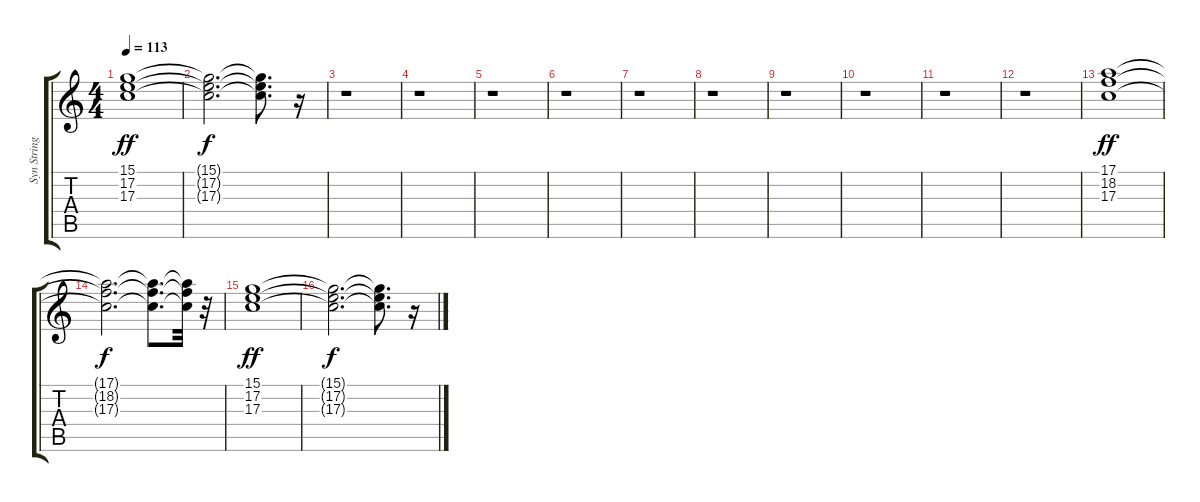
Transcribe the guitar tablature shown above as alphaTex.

\track ("Syn String" "Syn String") {instrument synthstrings2}
\staff {score tabs}
\tuning (E4 B3 G3 D3 A2 E2) {hide}
\ts (4 4)
\tempo 113
\clef g2
\ks c
(15.1 17.2 17.3).1{dy ff} |
(15.1{t} 17.2{t} 17.3{t}).2{d dy f} (15.1{t} 17.2{t} 17.3{t}).8{d} r.16 |
r.1 |
r.1 |
r.1 |
r.1 |
r.1 |
r.1 |
r.1 |
r.1 |
r.1 |
r.1 |
(17.1 18.2 17.3).1{dy ff} |
(17.1{t} 18.2{t} 17.3{t}).2{d dy f} (17.1{t} 18.2{t} 17.3{t}).8{d} (17.1{t} 18.2{t} 17.3{t}).32 r.32 |
(15.1 17.2 17.3).1{dy ff} |
(15.1{t} 17.2{t} 17.3{t}).2{d dy f} (15.1{t} 17.2{t} 17.3{t}).8{d} r.16
